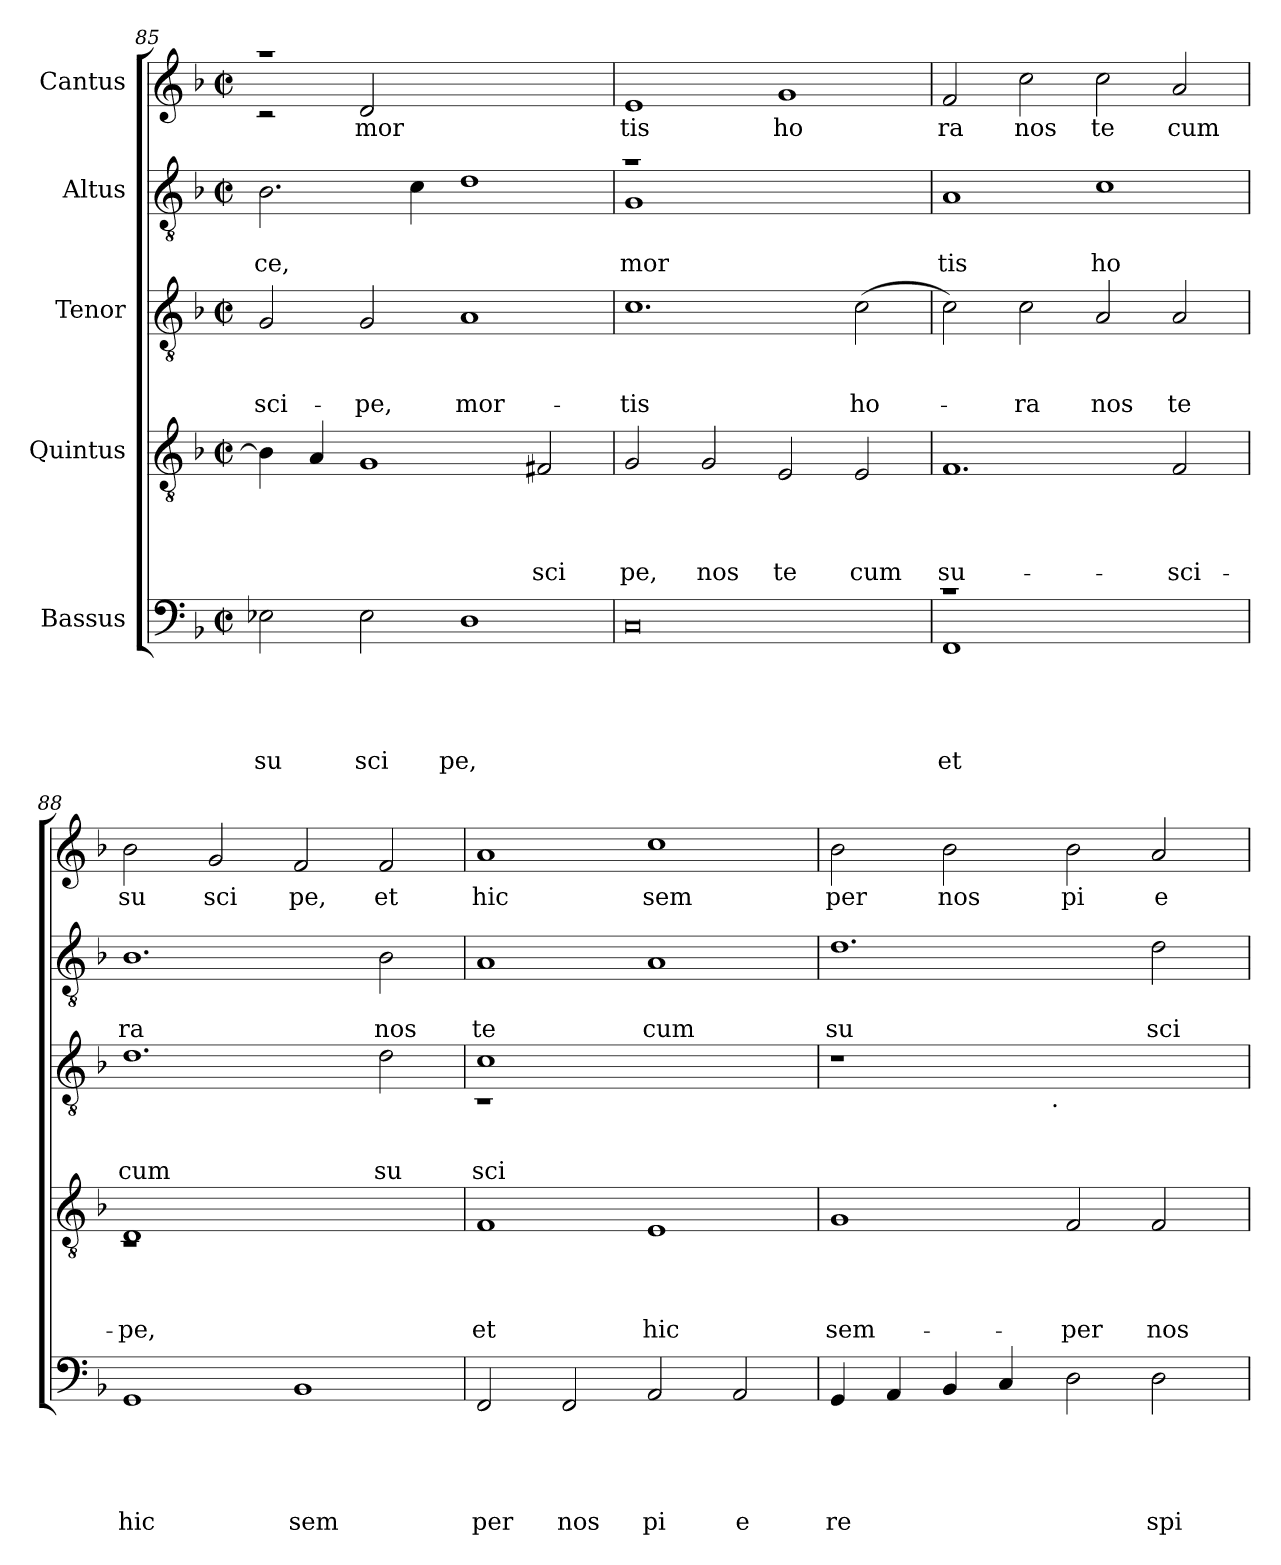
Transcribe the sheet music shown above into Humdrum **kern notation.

**kern	**text	**text	**text	**text	**text	**kern	**text	**text	**text	**text	**kern	**text	**text	**text	**kern	**text	**text	**kern	**text
*part5	*part5	*part5	*part5	*part5	*part5	*part4	*part4	*part4	*part4	*part4	*part3	*part3	*part3	*part3	*part2	*part2	*part2	*part1	*part1
*staff5	*staff5	*staff5	*staff5	*staff5	*staff5	*staff4	*staff4	*staff4	*staff4	*staff4	*staff3	*staff3	*staff3	*staff3	*staff2	*staff2	*staff2	*staff1	*staff1
*I"Bassus	*	*	*	*	*	*I"Quintus	*	*	*	*	*I"Tenor	*	*	*	*I"Altus	*	*	*I"Cantus	*
*clefF4	*	*	*	*	*	*clefGv2	*	*	*	*	*clefGv2	*	*	*	*clefGv2	*	*	*clefG2	*
*k[b-]	*	*	*	*	*	*k[b-]	*	*	*	*	*k[b-]	*	*	*	*k[b-]	*	*	*k[b-]	*
*F:	*	*	*	*	*	*F:	*	*	*	*	*F:	*	*	*	*F:	*	*	*F:	*
*M2/2	*	*	*	*	*	*M2/2	*	*	*	*	*M2/2	*	*	*	*M2/2	*	*	*M2/2	*
*met(c|)	*	*	*	*	*	*met(c|)	*	*	*	*	*met(c|)	*	*	*	*met(c|)	*	*	*met(c|)	*
=85	=85	=85	=85	=85	=85	=85	=85	=85	=85	=85	=85	=85	=85	=85	=85	=85	=85	=85	=85
!	!	!	!	!	!LO:LY:b	!	!	!	!	!	!	!	!	!LO:LY:b	!	!	!LO:LY:b	!	!
*	*	*	*	*	*	*	*	*	*	*	*	*	*	*	*	*	*	*^	*
2E-X\	.	.	.	.	su	4B-\]	.	.	.	.	2G/	.	.	-sci-	2.B-\	.	ce,	1raa	2rc	.
.	.	.	.	.	.	4A/	.	.	.	.	.	.	.	.	.	.	.	.	.	.
!	!	!	!	!	!LO:LY:b	!	!	!	!	!	!	!	!	!LO:LY:b	!	!	!	!	!	!LO:LY:b
2E-\	.	.	.	.	sci	1G	.	.	.	.	2G/	.	.	-pe,	.	.	.	.	2d/	mor
.	.	.	.	.	.	.	.	.	.	.	.	.	.	.	4c\	.	.	.	.	.
!	!	!	!	!	!LO:LY:b	!	!	!	!	!	!	!	!	!LO:LY:b	!	!	!	!	!	!
1D	.	.	.	.	pe,	.	.	.	.	.	1A	.	.	mor-	1d	.	.	1ryy	1ryy	.
!	!	!	!	!	!	!	!	!	!	!LO:LY:b	!	!	!	!	!	!	!	!	!	!
.	.	.	.	.	.	2F#/	.	.	.	sci	.	.	.	.	.	.	.	.	.	.
*	*	*	*	*	*	*	*	*	*	*	*	*	*	*	*	*	*	*v	*v	*
=86	=86	=86	=86	=86	=86	=86	=86	=86	=86	=86	=86	=86	=86	=86	=86	=86	=86	=86	=86
!	!	!	!	!	!	!	!	!	!	!LO:LY:b	!	!	!	!LO:LY:b	!	!	!LO:LY:b	!	!LO:LY:b
*	*	*	*	*	*	*	*	*	*	*	*	*	*	*	*^	*	*	*	*
0C	.	.	.	.	.	2G/	.	.	.	pe,	1.c	.	.	-tis	1ra	1G	.	mor	1e	tis
!	!	!	!	!	!	!	!	!	!	!LO:LY:b	!	!	!	!	!	!	!	!	!	!
.	.	.	.	.	.	2G/	.	.	.	nos	.	.	.	.	.	.	.	.	.	.
!	!	!	!	!	!	!	!	!	!	!LO:LY:b	!	!	!	!	!	!	!	!	!	!LO:LY:b
.	.	.	.	.	.	2E/	.	.	.	te	.	.	.	.	1ryy	1ryy	.	.	1g	ho
!	!	!	!	!	!	!	!	!	!	!LO:LY:b	!	!	!	!LO:LY:b	!	!	!	!	!	!
.	.	.	.	.	.	2E/	.	.	.	cum	(>2c\	.	.	ho-	.	.	.	.	.	.
*	*	*	*	*	*	*	*	*	*	*	*	*	*	*	*v	*v	*	*	*	*
!!LO:LB:g=z
=87	=87	=87	=87	=87	=87	=87	=87	=87	=87	=87	=87	=87	=87	=87	=87	=87	=87	=87	=87
*^	*	*	*	*	*	*	*	*	*	*	*	*	*	*	*	*	*	*	*
!	!	!	!	!	!	!LO:LY:b	!	!	!	!	!LO:LY:b	!	!	!	!	!	!	!LO:LY:b	!	!LO:LY:b
1rc	1FF	.	.	.	.	et	1.F	.	.	.	su-	2c\)	.	.	.	1A	.	tis	2f/	ra
!	!	!	!	!	!	!	!	!	!	!	!	!	!	!	!LO:LY:b	!	!	!	!	!LO:LY:b
.	.	.	.	.	.	.	.	.	.	.	.	2c\	.	.	-ra	.	.	.	2cc\	nos
!	!	!	!	!	!	!	!	!	!	!	!	!	!	!	!LO:LY:b	!	!	!LO:LY:b	!	!LO:LY:b
1ryy	1ryy	.	.	.	.	.	.	.	.	.	.	2A/	.	.	nos	1c	.	ho	2cc\	te
!	!	!	!	!	!	!	!	!	!	!	!LO:LY:b	!	!	!	!LO:LY:b	!	!	!	!	!LO:LY:b
.	.	.	.	.	.	.	2F/	.	.	.	-sci-	2A/	.	.	te	.	.	.	2a/	cum
*v	*v	*	*	*	*	*	*	*	*	*	*	*	*	*	*	*	*	*	*	*
=88	=88	=88	=88	=88	=88	=88	=88	=88	=88	=88	=88	=88	=88	=88	=88	=88	=88	=88	=88
*	*	*	*	*	*	*^	*	*	*	*	*	*	*	*	*	*	*	*	*
!	!	!	!	!	!LO:LY:b	!	!LO:N:vis=1	!	!	!	!LO:LY:b	!	!	!	!LO:LY:b	!	!	!LO:LY:b	!	!LO:LY:b
1GG	.	.	.	.	hic	1D	0rC	.	.	.	-pe,	1.d	.	.	cum	1.B-	.	ra	2b-\	su
!	!	!	!	!	!	!	!	!	!	!	!	!	!	!	!	!	!	!	!	!LO:LY:b
.	.	.	.	.	.	.	.	.	.	.	.	.	.	.	.	.	.	.	2g/	sci
!	!	!	!	!	!LO:LY:b	!	!	!	!	!	!	!	!	!	!	!	!	!	!	!LO:LY:b
1BB-	.	.	.	.	sem	1ryy	.	.	.	.	.	.	.	.	.	.	.	.	2f/	pe,
!	!	!	!	!	!	!	!	!	!	!	!	!	!	!	!LO:LY:b	!	!	!LO:LY:b	!	!LO:LY:b
.	.	.	.	.	.	.	.	.	.	.	.	2d\	.	.	su	2B-\	.	nos	2f/	et
*	*	*	*	*	*	*v	*v	*	*	*	*	*	*	*	*	*	*	*	*	*
=89	=89	=89	=89	=89	=89	=89	=89	=89	=89	=89	=89	=89	=89	=89	=89	=89	=89	=89	=89
*	*	*	*	*	*	*	*	*	*	*	*^	*	*	*	*	*	*	*	*
!	!	!	!	!	!LO:LY:b	!	!	!	!	!LO:LY:b	!	!LO:N:vis=1	!	!	!LO:LY:b	!	!	!LO:LY:b	!	!LO:LY:b
2FF/	.	.	.	.	per	1F	.	.	.	et	1c	0rC	.	.	sci	1A	.	te	1a	hic
!	!	!	!	!	!LO:LY:b	!	!	!	!	!	!	!	!	!	!	!	!	!	!	!
2FF/	.	.	.	.	nos	.	.	.	.	.	.	.	.	.	.	.	.	.	.	.
!	!	!	!	!	!LO:LY:b	!	!	!	!	!LO:LY:b	!	!	!	!	!	!	!	!LO:LY:b	!	!LO:LY:b
2AA/	.	.	.	.	pi	1E	.	.	.	hic	1ryy	.	.	.	.	1A	.	cum	1cc	sem
!	!	!	!	!	!LO:LY:b	!	!	!	!	!	!	!	!	!	!	!	!	!	!	!
2AA/	.	.	.	.	e	.	.	.	.	.	.	.	.	.	.	.	.	.	.	.
=90	=90	=90	=90	=90	=90	=90	=90	=90	=90	=90	=90	=90	=90	=90	=90	=90	=90	=90	=90	=90
!	!	!	!	!	!LO:LY:b	!	!	!	!	!LO:LY:b	!	!	!	!	!	!	!	!LO:LY:b	!	!LO:LY:b
4GG/	.	.	.	.	re	1G	.	.	.	sem-	1r	2ryy	.	.	.	1.d	.	su	2b-\	per
4AA/	.	.	.	.	.	.	.	.	.	.	.	.	.	.	.	.	.	.	.	.
!	!	!	!	!	!	!	!	!	!	!	!	!	!	!	!	!	!	!	!	!LO:LY:b
4BB-/	.	.	.	.	.	.	.	.	.	.	.	4...ryy	.	.	.	.	.	.	2b-\	nos
4C/	.	.	.	.	.	.	.	.	.	.	.	.	.	.	.	.	.	.	.	.
!	!	!	!	!	!	!	!	!	!	!	!	!LO:TX:b:t=.	!	!	!	!	!	!	!	!
.	.	.	.	.	.	.	.	.	.	.	.	1ryy	.	.	.	.	.	.	.	.
!	!	!	!	!	!	!	!	!	!	!LO:LY:b	!	!	!	!	!	!	!	!	!	!LO:LY:b
2D\	.	.	.	.	.	2F/	.	.	.	-per	1ryy	.	.	.	.	.	.	.	2b-\	pi
!	!	!	!	!	!LO:LY:b	!	!	!	!	!LO:LY:b	!	!	!	!	!	!	!	!LO:LY:b	!	!LO:LY:b
2D\	.	.	.	.	spi	2F/	.	.	.	nos	.	.	.	.	.	2d\	.	sci	2a/	e
.	.	.	.	.	.	.	.	.	.	.	.	32ryy	.	.	.	.	.	.	.	.
*	*	*	*	*	*	*	*	*	*	*	*v	*v	*	*	*	*	*	*	*	*
=	=	=	=	=	=	=	=	=	=	=	=	=	=	=	=	=	=	=	=
*-	*-	*-	*-	*-	*-	*-	*-	*-	*-	*-	*-	*-	*-	*-	*-	*-	*-	*-	*-
